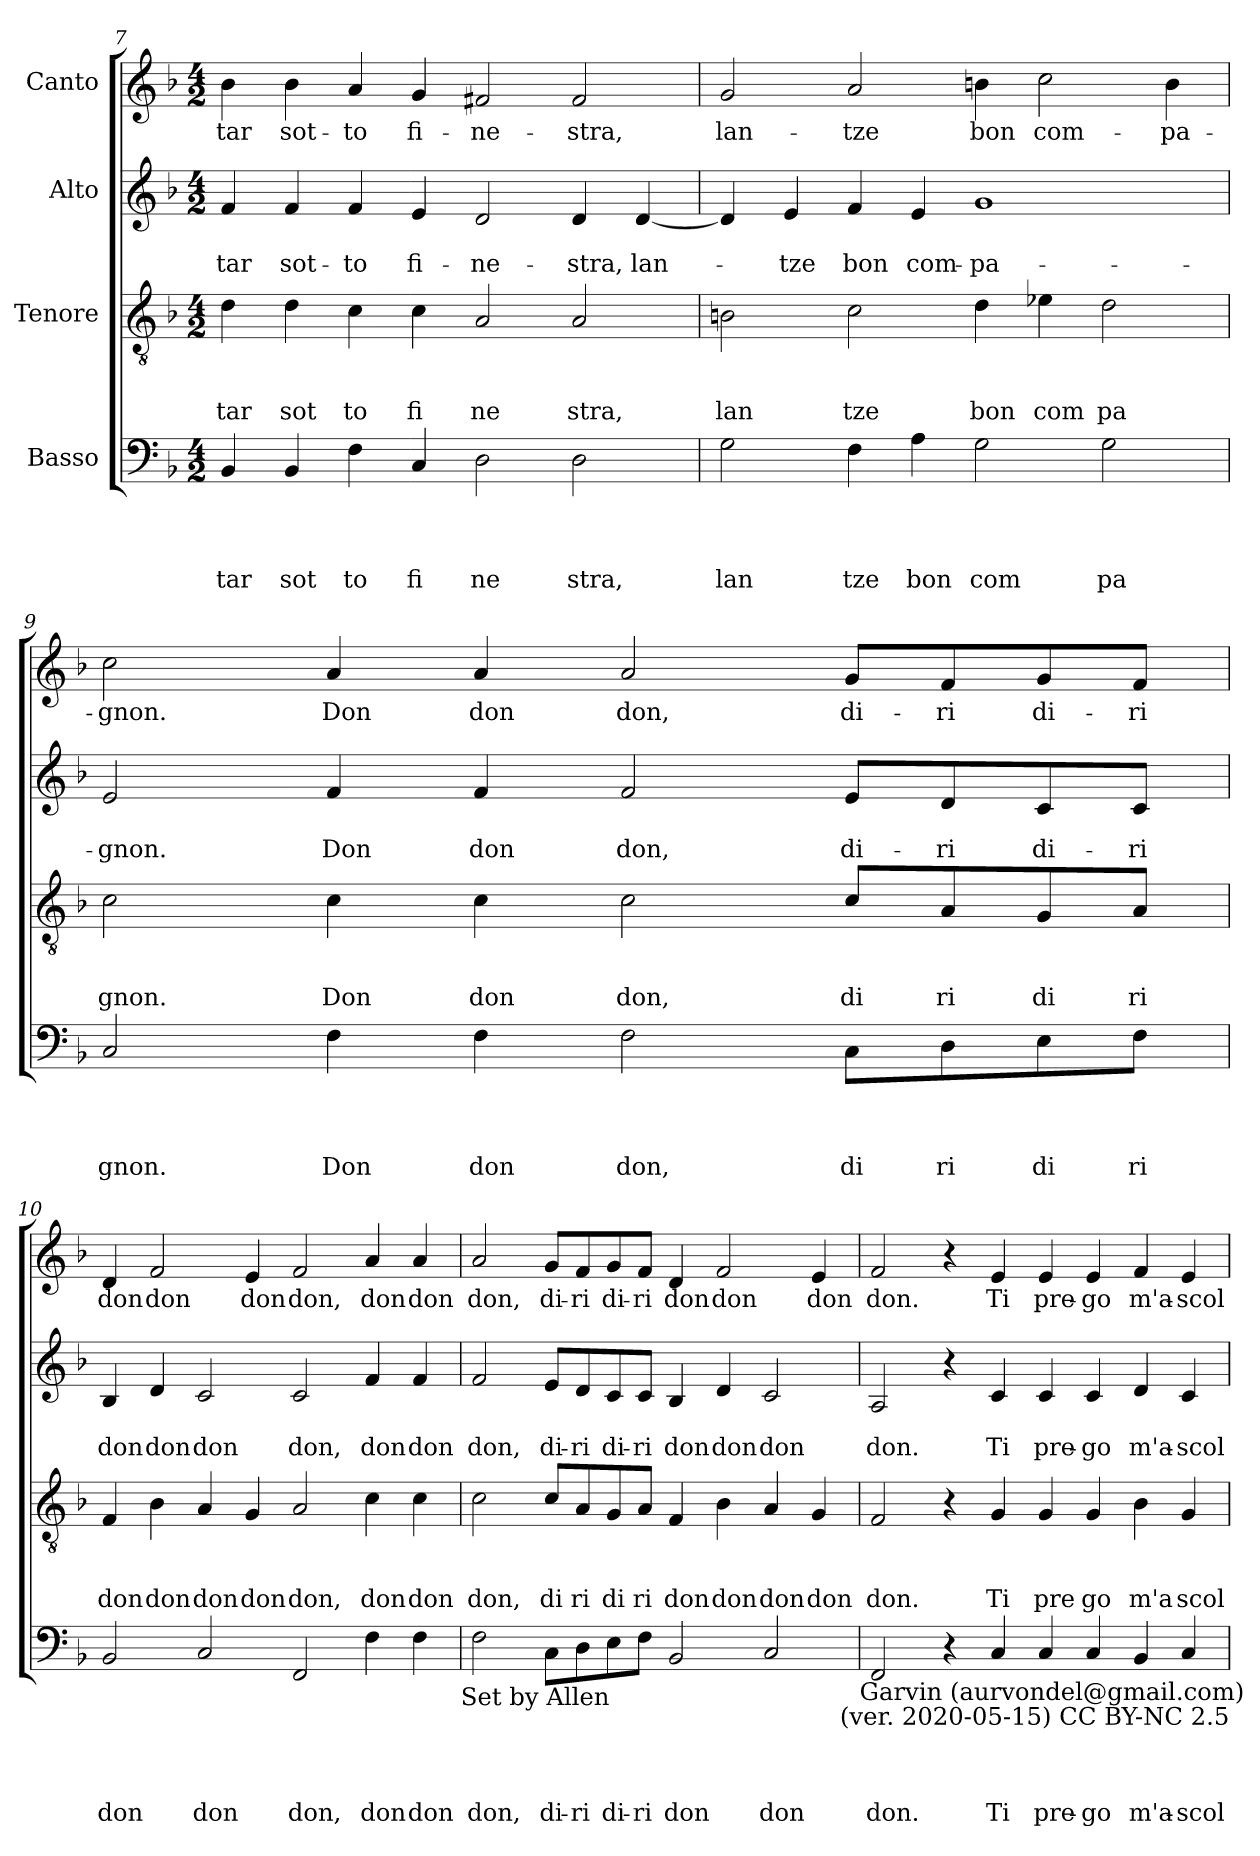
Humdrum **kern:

**kern	**text	**text	**text	**text	**kern	**text	**text	**text	**kern	**text	**text	**kern	**text
*part4	*part4	*part4	*part4	*part4	*part3	*part3	*part3	*part3	*part2	*part2	*part2	*part1	*part1
*staff4	*staff4	*staff4	*staff4	*staff4	*staff3	*staff3	*staff3	*staff3	*staff2	*staff2	*staff2	*staff1	*staff1
*I"Basso	*	*	*	*	*I"Tenore	*	*	*	*I"Alto	*	*	*I"Canto	*
*clefF4	*	*	*	*	*clefGv2	*	*	*	*clefG2	*	*	*clefG2	*
*ITrd-3c-5	*	*	*	*	*	*	*	*	*ITrd-3c-5	*	*	*ITrd-3c-5	*
*k[b-e-]	*	*	*	*	*k[b-]	*	*	*	*k[b-e-]	*	*	*k[b-e-]	*
*B-:	*	*	*	*	*F:	*	*	*	*B-:	*	*	*B-:	*
*M4/2	*	*	*	*	*M4/2	*	*	*	*M4/2	*	*	*M4/2	*
=7	=7	=7	=7	=7	=7	=7	=7	=7	=7	=7	=7	=7	=7
!	!	!	!	!LO:LY:b	!	!	!	!LO:LY:b	!	!	!LO:LY:b	!	!LO:LY:b
4E-/	.	.	.	tar	4d\	.	.	tar	4b-/	.	-tar	4ee-\	-tar
!	!	!	!	!LO:LY:b	!	!	!	!LO:LY:b	!	!	!LO:LY:b	!	!LO:LY:b
4E-/	.	.	.	sot	4d\	.	.	sot	4b-/	.	sot-	4ee-\	sot-
!	!	!	!	!LO:LY:b	!	!	!	!LO:LY:b	!	!	!LO:LY:b	!	!LO:LY:b
4B-\	.	.	.	to	4c\	.	.	to	4b-/	.	-to	4dd/	-to
!	!	!	!	!LO:LY:b	!	!	!	!LO:LY:b	!	!	!LO:LY:b	!	!LO:LY:b
4F/	.	.	.	fi	4c\	.	.	fi	4a/	.	fi-	4cc/	fi-
!	!	!	!	!LO:LY:b	!	!	!	!LO:LY:b	!	!	!LO:LY:b	!	!LO:LY:b
2G\	.	.	.	ne	2A/	.	.	ne	2g/	.	-ne-	2bn/	-ne-
!	!	!	!	!LO:LY:b	!	!	!	!LO:LY:b	!	!	!LO:LY:b	!	!LO:LY:b
2G\	.	.	.	stra,	2A/	.	.	stra,	4g/	.	-stra,	2b/	-stra,
!	!	!	!	!	!	!	!	!	!	!	!LO:LY:b	!	!
.	.	.	.	.	.	.	.	.	[<4g/	.	lan-	.	.
=8	=8	=8	=8	=8	=8	=8	=8	=8	=8	=8	=8	=8	=8
!	!	!	!	!LO:LY:b	!	!	!	!LO:LY:b	!	!	!	!	!LO:LY:b
2c\	.	.	.	lan	2Bn\	.	.	lan	4g/]	.	.	2cc/	lan-
!	!	!	!	!	!	!	!	!	!	!	!LO:LY:b	!	!
.	.	.	.	.	.	.	.	.	4a/	.	-tze	.	.
!	!	!	!	!LO:LY:b	!	!	!	!LO:LY:b	!	!	!LO:LY:b	!	!LO:LY:b
4B-\	.	.	.	tze	2c\	.	.	tze	4b-/	.	bon	2dd/	-tze
!	!	!	!	!LO:LY:b	!	!	!	!	!	!	!LO:LY:b	!	!
4d\	.	.	.	bon	.	.	.	.	4a/	.	com-	.	.
!	!	!	!	!LO:LY:b	!	!	!	!LO:LY:b	!	!	!LO:LY:b	!	!LO:LY:b
2c\	.	.	.	com	4d\	.	.	bon	1cc	.	-pa-	4een\	bon
!	!	!	!	!	!	!	!	!LO:LY:b	!	!	!	!	!LO:LY:b
.	.	.	.	.	4e-X\	.	.	com	.	.	.	2ff\	com-
!	!	!	!	!LO:LY:b	!	!	!	!LO:LY:b	!	!	!	!	!
2c\	.	.	.	pa	2d\	.	.	pa	.	.	.	.	.
!	!	!	!	!	!	!	!	!	!	!	!	!	!LO:LY:b
.	.	.	.	.	.	.	.	.	.	.	.	4ee\	-pa-
=9	=9	=9	=9	=9	=9	=9	=9	=9	=9	=9	=9	=9	=9
!	!	!	!	!LO:LY:b	!	!	!	!LO:LY:b	!	!	!LO:LY:b	!	!LO:LY:b
2F/	.	.	.	gnon.	2c\	.	.	gnon.	2a/	.	-gnon.	2ff\	-gnon.
!	!	!	!	!LO:LY:b	!	!	!	!LO:LY:b	!	!	!LO:LY:b	!	!LO:LY:b
4B-\	.	.	.	Don	4c\	.	.	Don	4b-/	.	Don	4dd/	Don
!	!	!	!	!LO:LY:b	!	!	!	!LO:LY:b	!	!	!LO:LY:b	!	!LO:LY:b
4B-\	.	.	.	don	4c\	.	.	don	4b-/	.	don	4dd/	don
!	!	!	!	!LO:LY:b	!	!	!	!LO:LY:b	!	!	!LO:LY:b	!	!LO:LY:b
2B-\	.	.	.	don,	2c\	.	.	don,	2b-/	.	don,	2dd/	don,
!	!	!	!	!LO:LY:b	!	!	!	!LO:LY:b	!	!	!LO:LY:b	!	!LO:LY:b
8F\L	.	.	.	di	8c/L	.	.	di	8a/L	.	di-	8cc/L	di-
!	!	!	!	!LO:LY:b	!	!	!	!LO:LY:b	!	!	!LO:LY:b	!	!LO:LY:b
8G\	.	.	.	ri	8A/	.	.	ri	8g/	.	-ri	8b-/	-ri
!	!	!	!	!LO:LY:b	!	!	!	!LO:LY:b	!	!	!LO:LY:b	!	!LO:LY:b
8A\	.	.	.	di	8G/	.	.	di	8f/	.	di-	8cc/	di-
!	!	!	!	!LO:LY:b	!	!	!	!LO:LY:b	!	!	!LO:LY:b	!	!LO:LY:b
8B-\J	.	.	.	ri	8A/J	.	.	ri	8f/J	.	-ri	8b-/J	-ri
!!LO:LB:g=z
=10	=10	=10	=10	=10	=10	=10	=10	=10	=10	=10	=10	=10	=10
!	!	!	!	!LO:LY:b	!	!	!	!LO:LY:b	!	!	!LO:LY:b	!	!LO:LY:b
2E-/	.	.	.	don	4F/	.	.	don	4e-/	.	don	4g/	don
!	!	!	!	!	!	!	!	!LO:LY:b	!	!	!LO:LY:b	!	!LO:LY:b
.	.	.	.	.	4B-\	.	.	don	4g/	.	don	2b-/	don
!	!	!	!	!LO:LY:b	!	!	!	!LO:LY:b	!	!	!LO:LY:b	!	!
2F/	.	.	.	don	4A/	.	.	don	2f/	.	don	.	.
!	!	!	!	!	!	!	!	!LO:LY:b	!	!	!	!	!LO:LY:b
.	.	.	.	.	4G/	.	.	don	.	.	.	4a/	don
!	!	!	!	!LO:LY:b	!	!	!	!LO:LY:b	!	!	!LO:LY:b	!	!LO:LY:b
2BB-/	.	.	.	don,	2A/	.	.	don,	2f/	.	don,	2b-/	don,
!	!	!	!	!LO:LY:b	!	!	!	!LO:LY:b	!	!	!LO:LY:b	!	!LO:LY:b
4B-\	.	.	.	don	4c\	.	.	don	4b-/	.	don	4dd/	don
!	!	!	!	!LO:LY:b	!	!	!	!LO:LY:b	!	!	!LO:LY:b	!	!LO:LY:b
4B-\	.	.	.	don	4c\	.	.	don	4b-/	.	don	4dd/	don
!LO:TX:b:t=Set by Allen	!	!	!	!	!	!	!	!	!	!	!	!	!
=11	=11	=11	=11	=11	=11	=11	=11	=11	=11	=11	=11	=11	=11
!	!	!	!	!LO:LY:b	!	!	!	!LO:LY:b	!	!	!LO:LY:b	!	!LO:LY:b
2B-\	.	.	.	don,	2c\	.	.	don,	2b-/	.	don,	2dd/	don,
!	!	!	!	!LO:LY:b	!	!	!	!LO:LY:b	!	!	!LO:LY:b	!	!LO:LY:b
8F\L	.	.	.	di-	8c/L	.	.	di	8a/L	.	di-	8cc/L	di-
!	!	!	!	!LO:LY:b	!	!	!	!LO:LY:b	!	!	!LO:LY:b	!	!LO:LY:b
8G\	.	.	.	-ri	8A/	.	.	ri	8g/	.	-ri	8b-/	-ri
!	!	!	!	!LO:LY:b	!	!	!	!LO:LY:b	!	!	!LO:LY:b	!	!LO:LY:b
8A\	.	.	.	di-	8G/	.	.	di	8f/	.	di-	8cc/	di-
!	!	!	!	!LO:LY:b	!	!	!	!LO:LY:b	!	!	!LO:LY:b	!	!LO:LY:b
8B-\J	.	.	.	-ri	8A/J	.	.	ri	8f/J	.	-ri	8b-/J	-ri
!	!	!	!	!LO:LY:b	!	!	!	!LO:LY:b	!	!	!LO:LY:b	!	!LO:LY:b
2E-/	.	.	.	don	4F/	.	.	don	4e-/	.	don	4g/	don
!	!	!	!	!	!	!	!	!LO:LY:b	!	!	!LO:LY:b	!	!LO:LY:b
.	.	.	.	.	4B-\	.	.	don	4g/	.	don	2b-/	don
!	!	!	!	!LO:LY:b	!	!	!	!LO:LY:b	!	!	!LO:LY:b	!	!
2F/	.	.	.	don	4A/	.	.	don	2f/	.	don	.	.
!	!	!	!	!	!	!	!	!LO:LY:b	!	!	!	!	!LO:LY:b
.	.	.	.	.	4G/	.	.	don	.	.	.	4a/	don
!LO:TX:b:t=Garvin (aurvondel@gmail.com)	!	!	!	!	!	!	!	!	!	!	!	!	!
=12	=12	=12	=12	=12	=12	=12	=12	=12	=12	=12	=12	=12	=12
!	!	!	!	!LO:LY:b	!	!	!	!LO:LY:b	!	!	!LO:LY:b	!	!LO:LY:b
2BB-/	.	.	.	don.	2F/	.	.	don.	2d/	.	don.	2b-/	don.
4r	.	.	.	.	4r	.	.	.	4r	.	.	4r	.
!	!	!	!	!LO:LY:b	!	!	!	!LO:LY:b	!	!	!LO:LY:b	!	!LO:LY:b
4F/	.	.	.	Ti	4G/	.	.	Ti	4f/	.	Ti	4a/	Ti
!	!	!	!	!LO:LY:b	!	!	!	!LO:LY:b	!	!	!LO:LY:b	!	!LO:LY:b
4F/	.	.	.	pre-	4G/	.	.	pre	4f/	.	pre-	4a/	pre-
!	!	!	!	!LO:LY:b	!	!	!	!LO:LY:b	!	!	!LO:LY:b	!	!LO:LY:b
4F/	.	.	.	-go	4G/	.	.	go	4f/	.	-go	4a/	-go
!	!	!	!	!LO:LY:b	!	!	!	!LO:LY:b	!	!	!LO:LY:b	!	!LO:LY:b
4E-/	.	.	.	m'a-	4B-\	.	.	m'a	4g/	.	m'a-	4b-/	m'a-
!	!	!	!	!LO:LY:b	!	!	!	!LO:LY:b	!	!	!LO:LY:b	!	!LO:LY:b
4F/	.	.	.	-scol-	4G/	.	.	scol	4f/	.	-scol-	4a/	-scol-
!LO:TX:b:t=(ver. 2020-05-15) CC BY-NC 2.5	!	!	!	!	!	!	!	!	!	!	!	!	!
=	=	=	=	=	=	=	=	=	=	=	=	=	=
*-	*-	*-	*-	*-	*-	*-	*-	*-	*-	*-	*-	*-	*-
